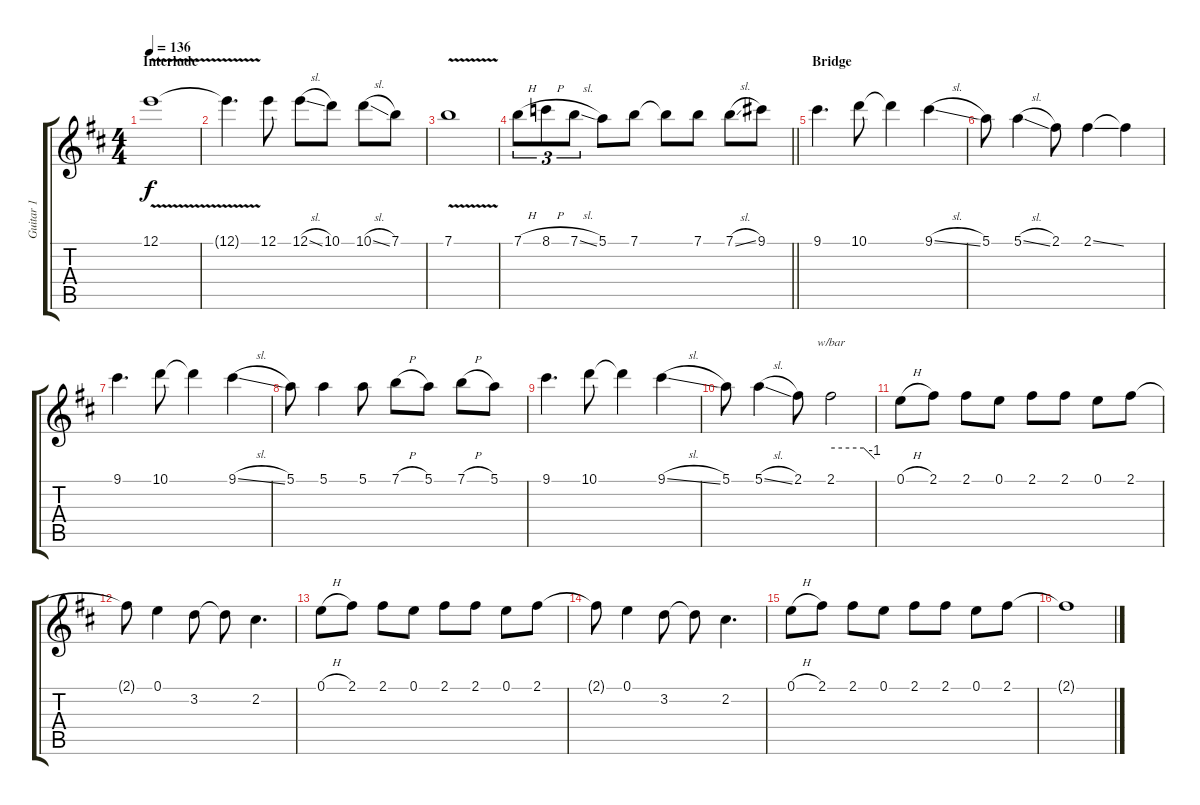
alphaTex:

\track ("Guitar 1" "Guitar 1") {instrument overdrivenguitar}
\staff {score tabs}
\tuning (E4 B3 G3 D3 A2 E2) {hide}
\ts (4 4)
\section ("" "Interlude")
\tempo 136
\clef g2
\ks d
12.1{v}.1{dy f} |
12.1{t}.4{d} 12.1.8 12.1{sl}.8 10.1.8 10.1{sl}.8 7.1.8 |
7.1{v}.1 |
\barLineRight lightlight
7.1{h}.8{tu (3 2)} 8.1{h}.8{tu (3 2)} 7.1{sl}.8{tu (3 2)} 5.1.8 7.1.8 7.1{t}.8 7.1.8 7.1{sl}.8 9.1.8 |
\section ("" "Bridge")
9.1.4{d} 10.1.8 10.1{t}.4 9.1{sl}.4 |
5.1.8 5.1{sl}.4 2.1.8 2.1{ss}.4 2.1{t}.4 |
9.1.4{d} 10.1.8 10.1{t}.4 9.1{sl}.4 |
5.1.8 5.1.4 5.1.8 7.1{h}.8 5.1.8 7.1{h}.8 5.1.8 |
9.1.4{d} 10.1.8 10.1{t}.4 9.1{sl}.4 |
5.1.8 5.1{sl}.4 2.1.8 2.1.2{tbe (custom default 0 0 45 0 60 -4)} |
0.1{h}.8 2.1.8 2.1.8 0.1.8 2.1.8 2.1.8 0.1.8 2.1.8 |
2.1{t}.8 0.1.4 3.2.8 3.2{t}.8 2.2.4{d} |
0.1{h}.8 2.1.8 2.1.8 0.1.8 2.1.8 2.1.8 0.1.8 2.1.8 |
2.1{t}.8 0.1.4 3.2.8 3.2{t}.8 2.2.4{d} |
0.1{h}.8 2.1.8 2.1.8 0.1.8 2.1.8 2.1.8 0.1.8 2.1.8 |
2.1{t}.1
